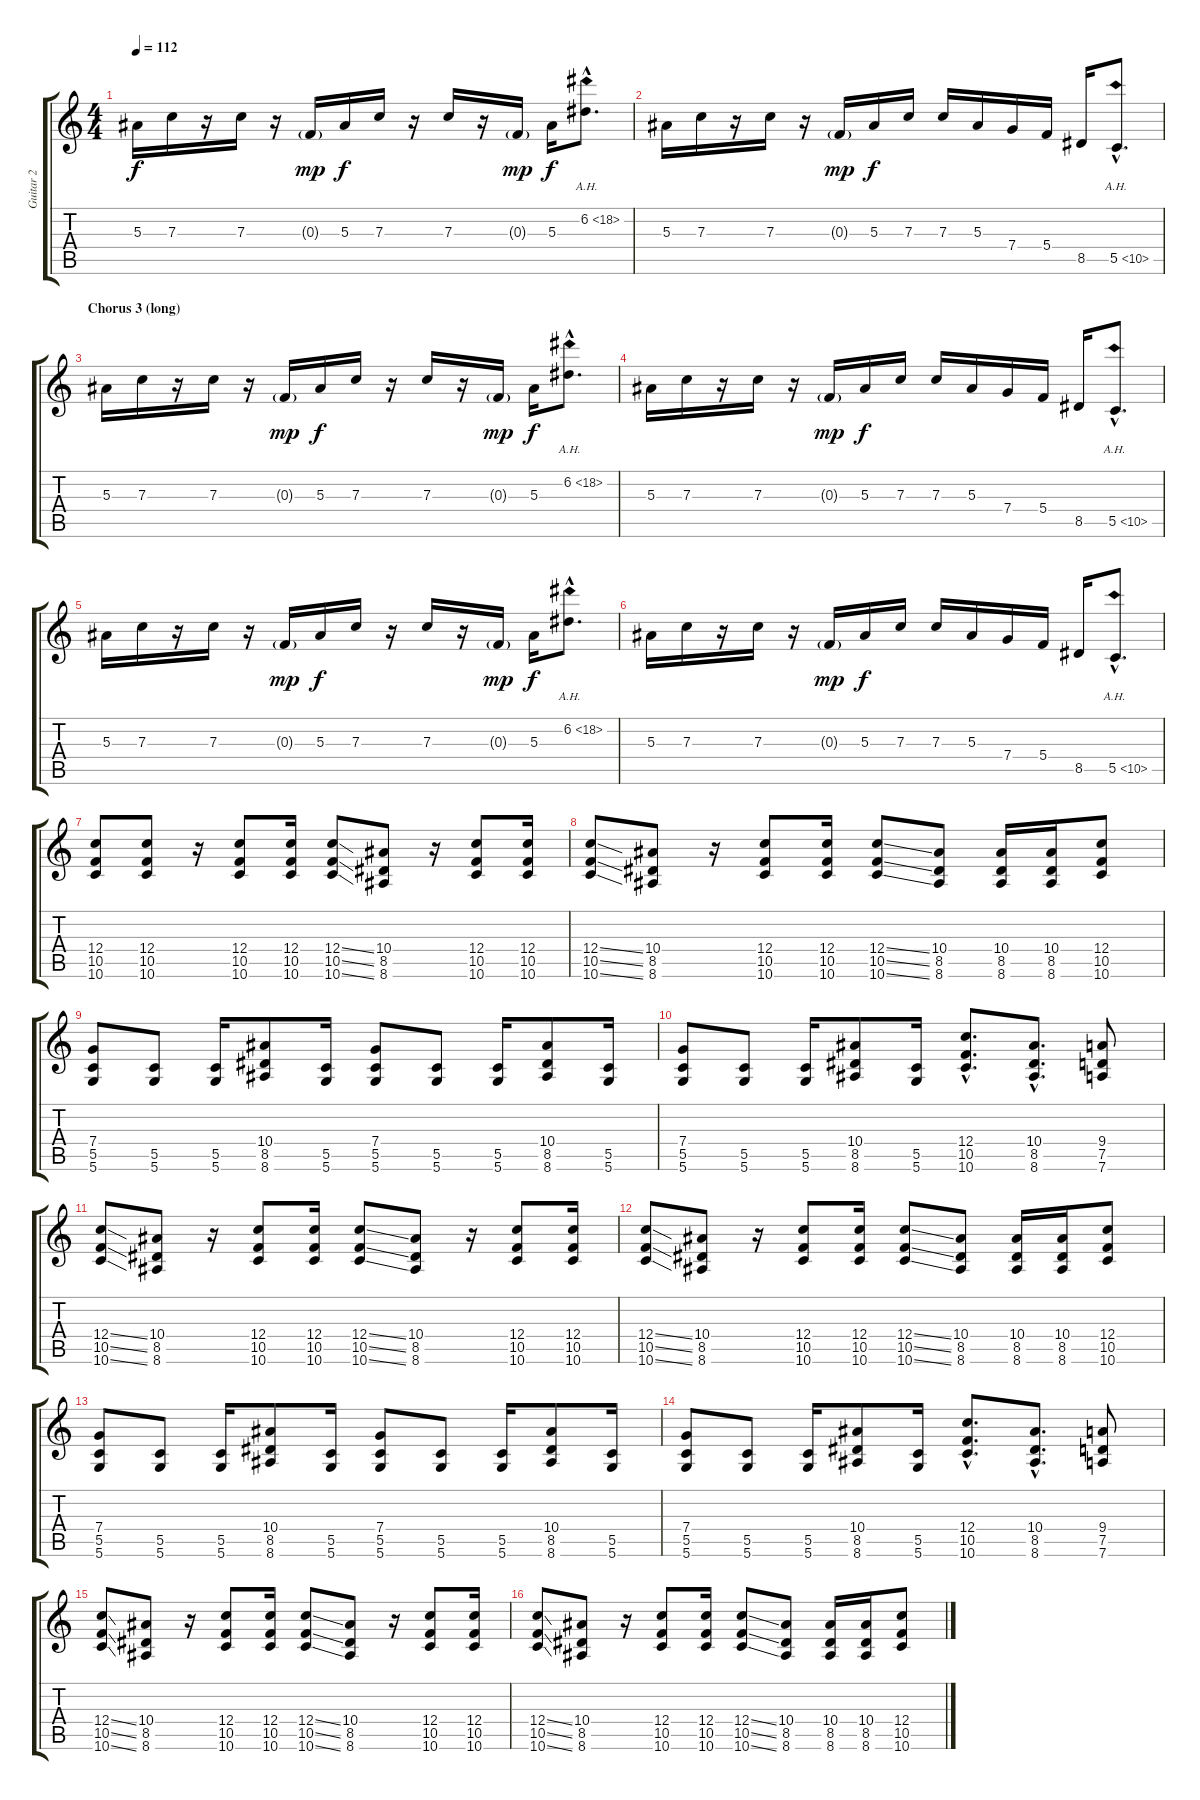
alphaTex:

\track ("Guitar 2" "Guitar 2") {instrument distortionguitar}
\staff {score tabs}
\tuning (D4 A3 F3 C3 G2 D2) {hide}
\ts (4 4)
\tempo 112
\clef g2
\ks c
5.3.16{dy f} 7.3.16 r.16 7.3.16 r.16 0.3{g}.16{dy mp} 5.3.16{dy f} 7.3.16 r.16 7.3.16 r.16 0.3{g}.16{dy mp} 5.3.16{dy f} 6.2{ah 12 hac}.8{d} |
5.3.16 7.3.16 r.16 7.3.16 r.16 0.3{g}.16{dy mp} 5.3.16{dy f} 7.3.16 7.3.16 5.3.16 7.4.16 5.4.16 8.5.16 5.5{ah 5 hac}.8{d} |
\section ("" "Chorus 3 (long)")
5.3.16 7.3.16 r.16 7.3.16 r.16 0.3{g}.16{dy mp} 5.3.16{dy f} 7.3.16 r.16 7.3.16 r.16 0.3{g}.16{dy mp} 5.3.16{dy f} 6.2{ah 12 hac}.8{d} |
5.3.16 7.3.16 r.16 7.3.16 r.16 0.3{g}.16{dy mp} 5.3.16{dy f} 7.3.16 7.3.16 5.3.16 7.4.16 5.4.16 8.5.16 5.5{ah 5 hac}.8{d} |
5.3.16 7.3.16 r.16 7.3.16 r.16 0.3{g}.16{dy mp} 5.3.16{dy f} 7.3.16 r.16 7.3.16 r.16 0.3{g}.16{dy mp} 5.3.16{dy f} 6.2{ah 12 hac}.8{d} |
5.3.16 7.3.16 r.16 7.3.16 r.16 0.3{g}.16{dy mp} 5.3.16{dy f} 7.3.16 7.3.16 5.3.16 7.4.16 5.4.16 8.5.16 5.5{ah 5 hac}.8{d} |
(12.4 10.5 10.6).8 (12.4 10.5 10.6).8 r.16 (12.4 10.5 10.6).8 (12.4 10.5 10.6).16 (12.4{ss} 10.5{ss} 10.6{ss}).8 (10.4 8.5 8.6).8 r.16 (12.4 10.5 10.6).8 (12.4 10.5 10.6).16 |
(12.4{ss} 10.5{ss} 10.6{ss}).8 (10.4 8.5 8.6).8 r.16 (12.4 10.5 10.6).8 (12.4 10.5 10.6).16 (12.4{ss} 10.5{ss} 10.6{ss}).8 (10.4 8.5 8.6).8 (10.4 8.5 8.6).16 (10.4 8.5 8.6).16 (12.4 10.5 10.6).8 |
(7.4 5.5 5.6).8 (5.5 5.6).8 (5.5 5.6).16 (10.4 8.5 8.6).8 (5.5 5.6).16 (7.4 5.5 5.6).8 (5.5 5.6).8 (5.5 5.6).16 (10.4 8.5 8.6).8 (5.5 5.6).16 |
(7.4 5.5 5.6).8 (5.5 5.6).8 (5.5 5.6).16 (10.4 8.5 8.6).8 (5.5 5.6).16 (12.4{hac} 10.5{hac} 10.6{hac}).8{d} (10.4{hac} 8.5{hac} 8.6{hac}).8{d} (9.4 7.5 7.6).8 |
(12.4{ss} 10.5{ss} 10.6{ss}).8 (10.4 8.5 8.6).8 r.16 (12.4 10.5 10.6).8 (12.4 10.5 10.6).16 (12.4{ss} 10.5{ss} 10.6{ss}).8 (10.4 8.5 8.6).8 r.16 (12.4 10.5 10.6).8 (12.4 10.5 10.6).16 |
(12.4{ss} 10.5{ss} 10.6{ss}).8 (10.4 8.5 8.6).8 r.16 (12.4 10.5 10.6).8 (12.4 10.5 10.6).16 (12.4{ss} 10.5{ss} 10.6{ss}).8 (10.4 8.5 8.6).8 (10.4 8.5 8.6).16 (10.4 8.5 8.6).16 (12.4 10.5 10.6).8 |
(7.4 5.5 5.6).8 (5.5 5.6).8 (5.5 5.6).16 (10.4 8.5 8.6).8 (5.5 5.6).16 (7.4 5.5 5.6).8 (5.5 5.6).8 (5.5 5.6).16 (10.4 8.5 8.6).8 (5.5 5.6).16 |
(7.4 5.5 5.6).8 (5.5 5.6).8 (5.5 5.6).16 (10.4 8.5 8.6).8 (5.5 5.6).16 (12.4{hac} 10.5{hac} 10.6{hac}).8{d} (10.4{hac} 8.5{hac} 8.6{hac}).8{d} (9.4 7.5 7.6).8 |
(12.4{ss} 10.5{ss} 10.6{ss}).8 (10.4 8.5 8.6).8 r.16 (12.4 10.5 10.6).8 (12.4 10.5 10.6).16 (12.4{ss} 10.5{ss} 10.6{ss}).8 (10.4 8.5 8.6).8 r.16 (12.4 10.5 10.6).8 (12.4 10.5 10.6).16 |
(12.4{ss} 10.5{ss} 10.6{ss}).8 (10.4 8.5 8.6).8 r.16 (12.4 10.5 10.6).8 (12.4 10.5 10.6).16 (12.4{ss} 10.5{ss} 10.6{ss}).8 (10.4 8.5 8.6).8 (10.4 8.5 8.6).16 (10.4 8.5 8.6).16 (12.4 10.5 10.6).8
